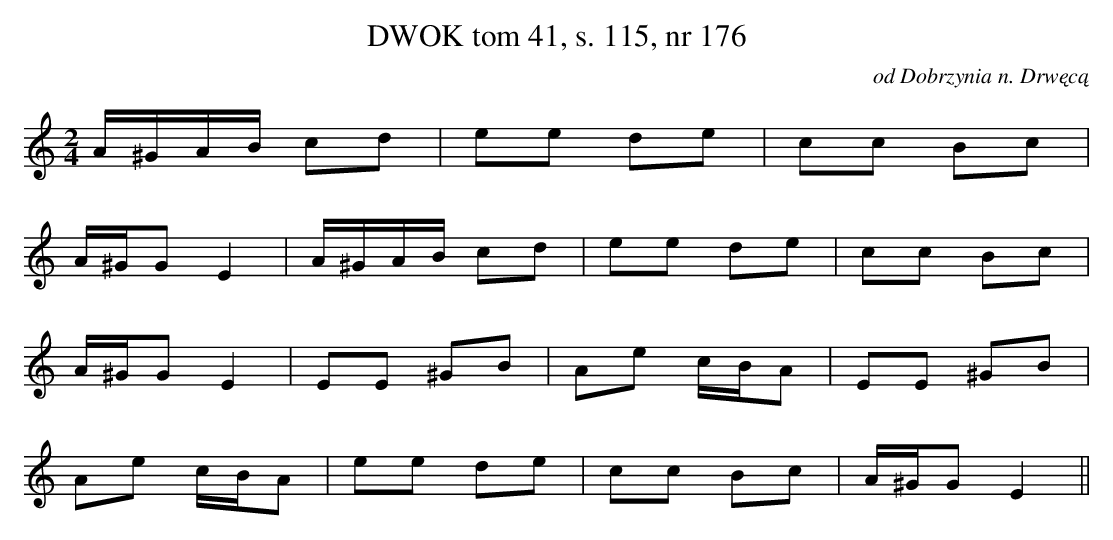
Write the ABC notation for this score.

X:1
T:DWOK tom 41, s. 115, nr 176
O:od Dobrzynia n. Drwęcą
L:1/16
M:2/4
K:C
A^GAB c2d2|e2e2 d2e2|c2c2 B2c2|
A^GG2 E4|A^GAB c2d2|e2e2 d2e2|c2c2 B2c2|
A^GG2 E4|E2E2 ^G2B2|A2e2 cBA2|E2E2 ^G2B2|
A2e2 cBA2|e2e2 d2e2|c2c2 B2c2|A^GG2 E4||
